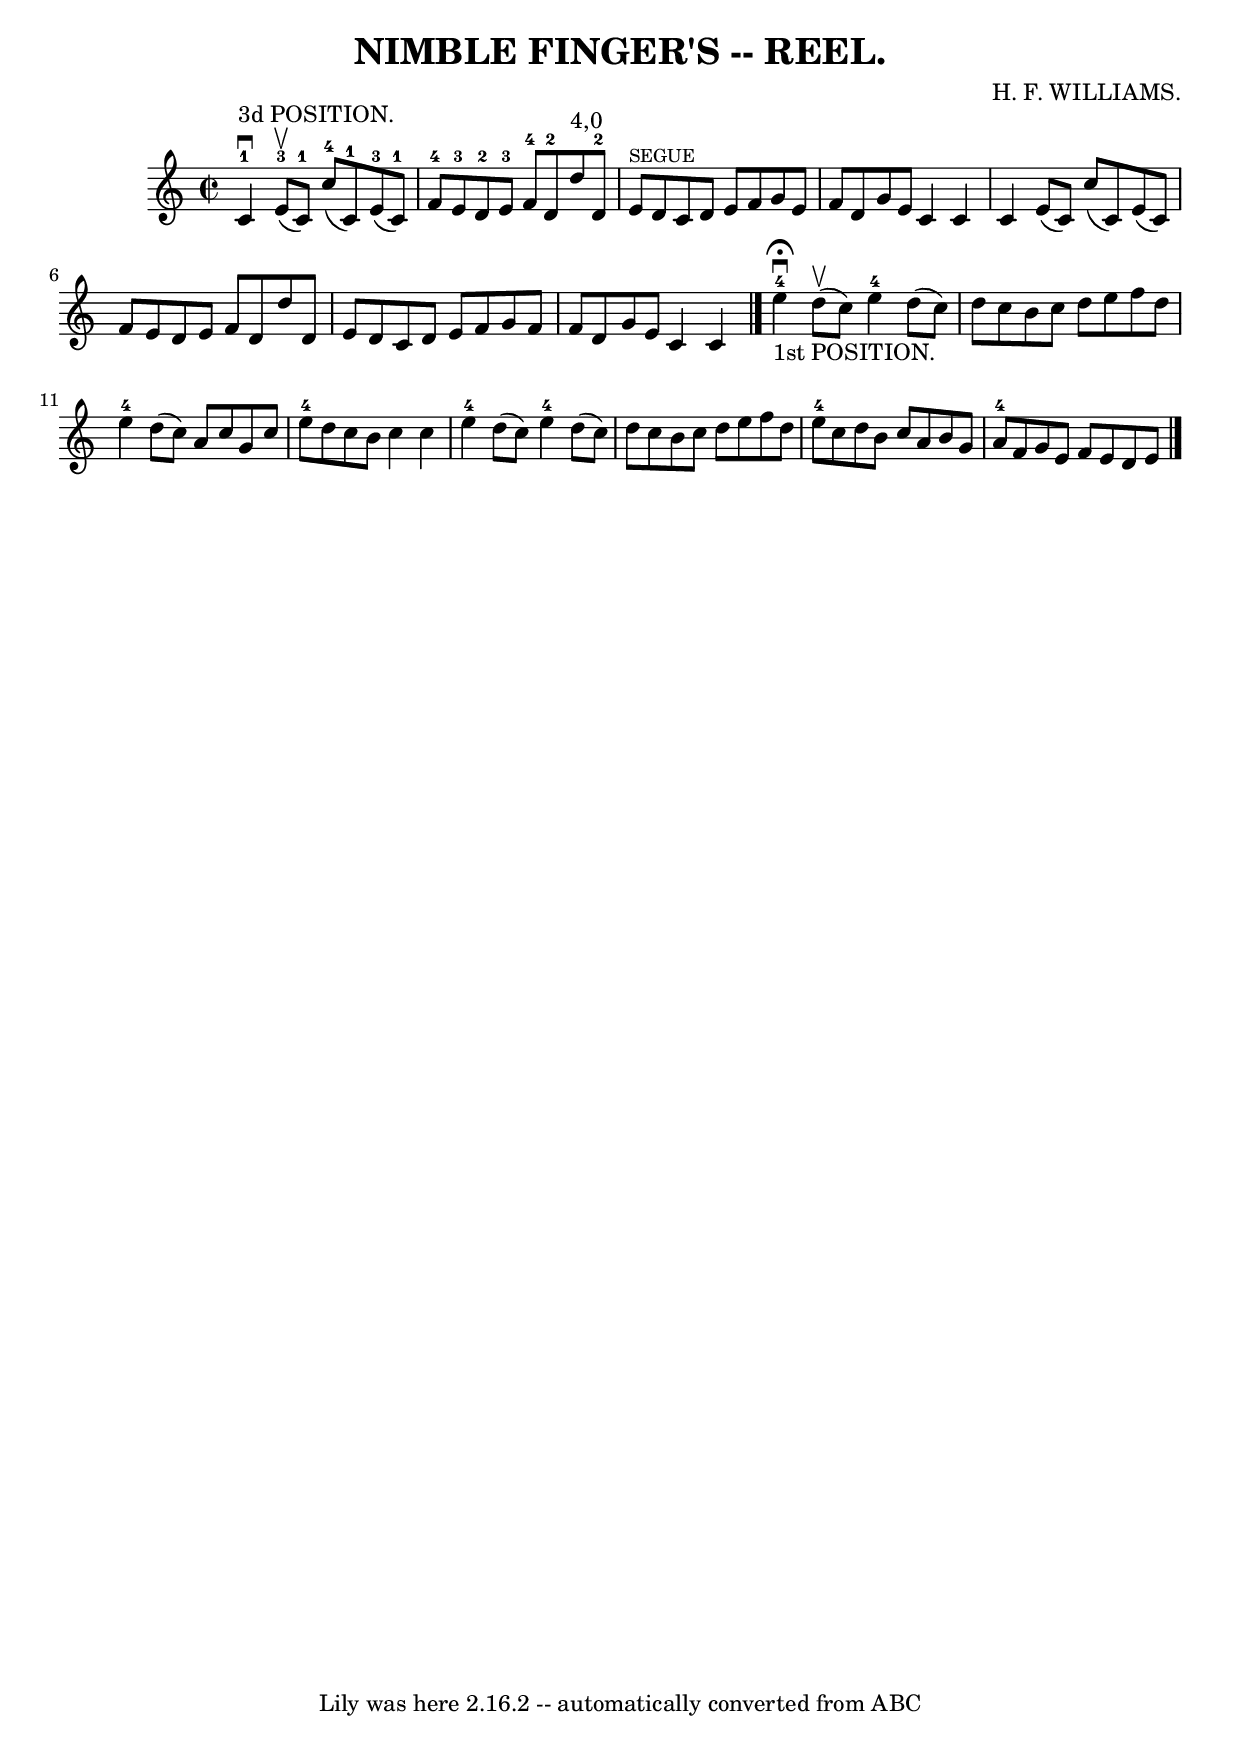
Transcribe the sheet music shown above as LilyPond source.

\version "2.16.2"
\include "Mammoth.ily"
\header {
  %% book = "Coles"
  composer = "H. F. WILLIAMS."
  crossRefNumber = "11"
  footnotes = ""
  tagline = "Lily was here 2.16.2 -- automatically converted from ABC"
  title = "NIMBLE FINGER'S -- REEL."

}
voicedefault =  {


  \override Staff.TimeSignature #'style = #'C
  \time 2/2 
  \key c \major c'4-1^"3d POSITION."^\downbow e'8-3(^\upbow c'8-1) c''8-4(c'8-1) e'8-3(c'8-1)  |
  f'8-4 e'8-3 d'8-2 e'8-3 f'8-4 d'8-2 d''8^"4,0" d'8-2  |
  e'8^\segue d'8 c'8 d'8 e'8 f'8 g'8 e'8   |
  f'8 d'8 g'8 e'8 c'4 c'4   |
  c'4 e'8 (c'8) c''8 (c'8) e'8 (c'8)  |
  f'8 e'8 d'8 e'8 f'8 d'8 d''8 d'8  |
  e'8 d'8 c'8 d'8 e'8 f'8 g'8 f'8   |
  f'8 d'8 g'8 e'8 c'4 c'4    \bar "|." e''4-4_"1st POSITION."^\fermata^\downbow d''8 (^\upbow c''8) e''4-4 d''8 (c''8)  |
  d''8 c''8 b'8 c''8 d''8 e''8 f''8 d''8   |
  e''4-4 d''8 (c''8) a'8 c''8 g'8 c''8   |
  e''8-4 d''8 c''8 b'8 c''4 c''4   |
  e''4-4 d''8 (c''8) e''4-4 d''8 (c''8)  |
  d''8 c''8 b'8 c''8 d''8 e''8 f''8 d''8   |
  e''8-4 c''8 d''8 b'8 c''8 a'8 b'8 g'8   |
  a'8-4 f'8 g'8 e'8 f'8 e'8 d'8 e'8  \bar "|."  
  

}

\score{
  <<

    \context Staff="default"
    {
      \voicedefault 
      
    }

  >>
  \layout {
    
  }
  \midi {
  }

}
